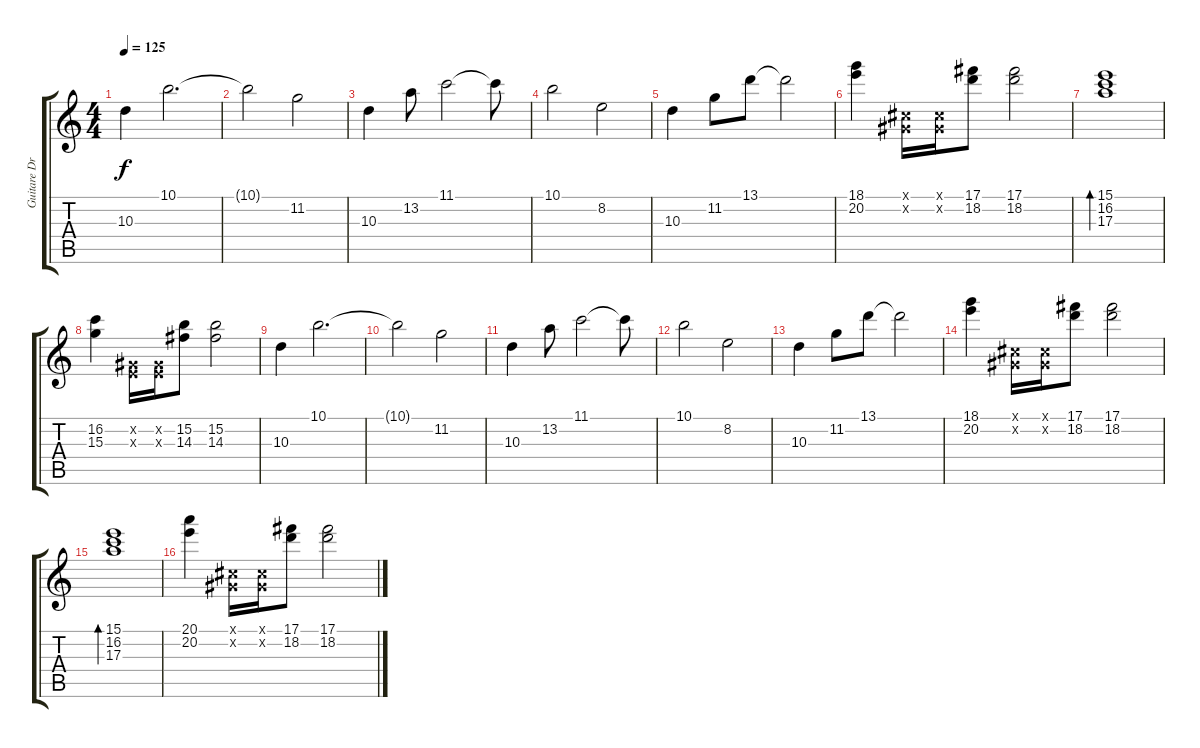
\track ("Guitare Droite" "Guitare Dr") {instrument distortionguitar}
\staff {score tabs}
\tuning (Db4 Ab3 E3 B2 Gb2 B1) {hide}
\ts (4 4)
\tempo 125
\clef g2
\ks c
10.3.4{dy f} 10.1.2{d} |
10.1{t}.2 11.2.2 |
10.3.4 13.2.8 11.1.2 11.1{t}.8 |
10.1.2 8.2.2 |
10.3.4 11.2.8 13.1.8 13.1{t}.2 |
(18.1 20.2).4 (0.1{x} 0.2{x}).16 (0.1{x} 0.2{x}).16 (17.1 18.2).8 (17.1 18.2).2 |
(15.1 16.2 17.3).1{bd 120} |
(16.2 15.3).4 (0.2{x} 0.3{x}).16 (0.2{x} 0.3{x}).16 (15.2 14.3).8 (15.2 14.3).2 |
10.3.4 10.1.2{d} |
10.1{t}.2 11.2.2 |
10.3.4 13.2.8 11.1.2 11.1{t}.8 |
10.1.2 8.2.2 |
10.3.4 11.2.8 13.1.8 13.1{t}.2 |
(18.1 20.2).4 (0.1{x} 0.2{x}).16 (0.1{x} 0.2{x}).16 (17.1 18.2).8 (17.1 18.2).2 |
(15.1 16.2 17.3).1{bd 120} |
(20.1 20.2).4 (0.1{x} 0.2{x}).16 (0.1{x} 0.2{x}).16 (17.1 18.2).8 (17.1 18.2).2
